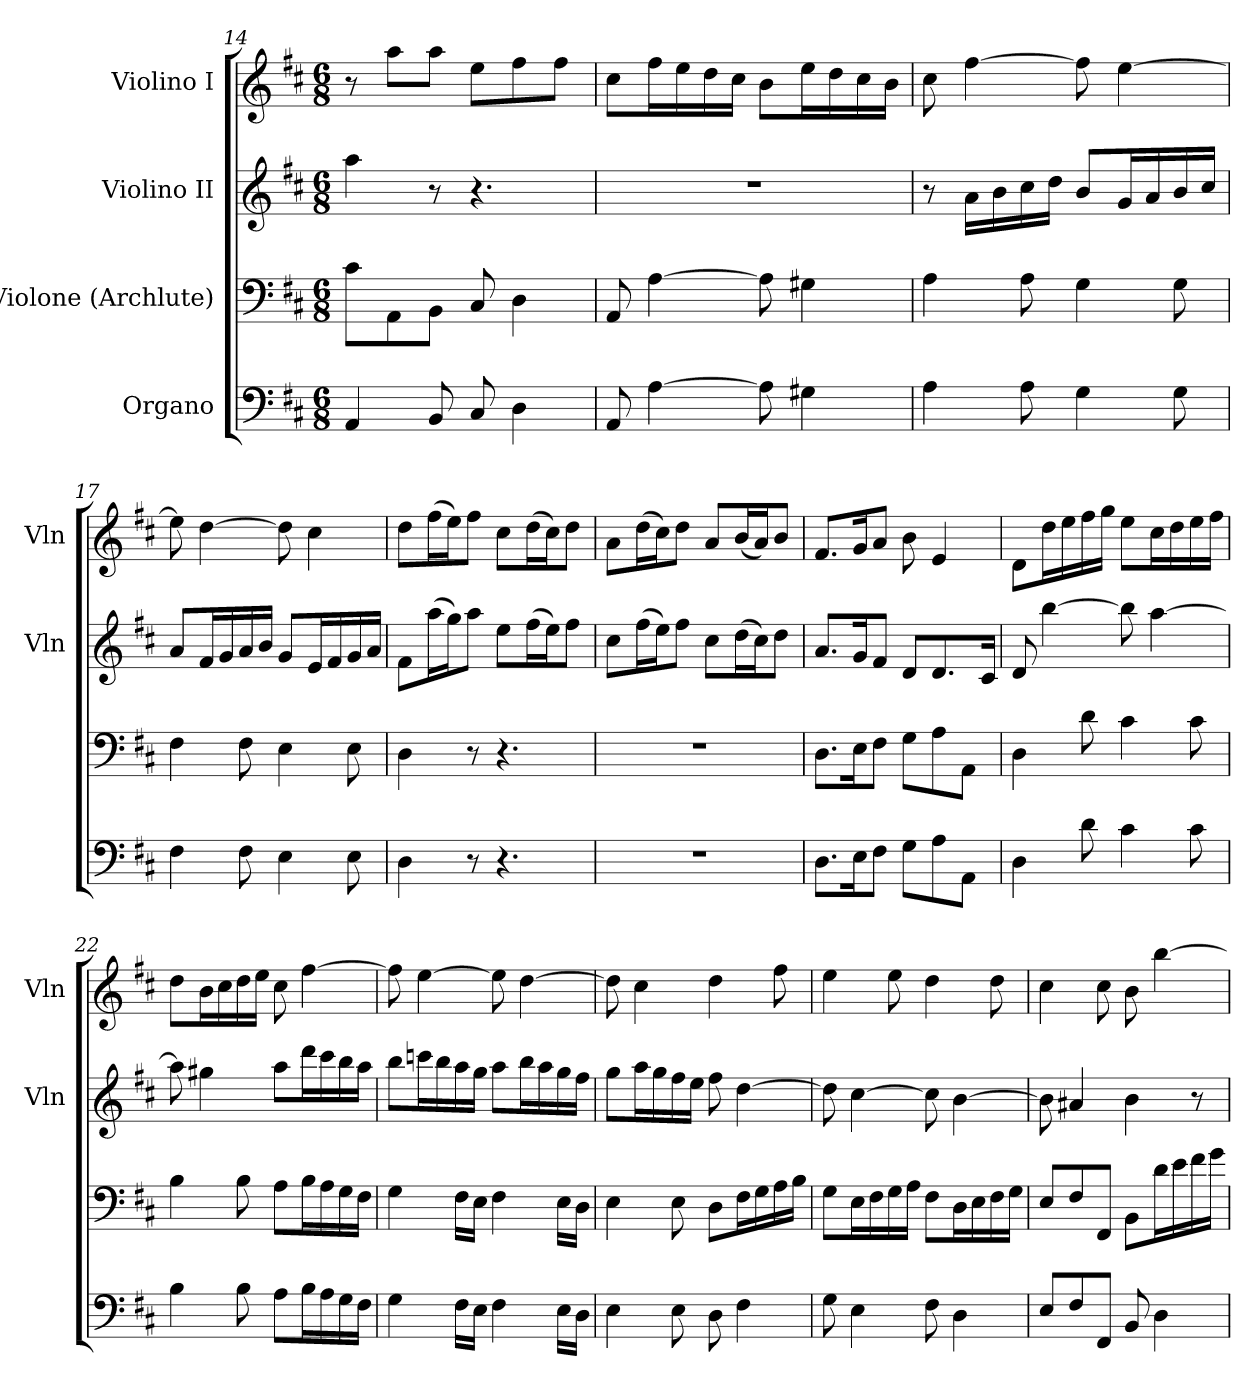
**kern	**kern	**kern	**kern
*part4	*part3	*part2	*part1
*staff4	*staff3	*staff2	*staff1
*I"Organo	*I"Violone (Archlute)	*I"Violino II	*I"Violino I
*	*	*I'Vln	*I'Vln
*clefF4	*clefF4	*clefG2	*clefG2
*k[f#c#]	*k[f#c#]	*k[f#c#]	*k[f#c#]
*D:	*D:	*D:	*D:
*M6/8	*M6/8	*M6/8	*M6/8
=14	=14	=14	=14
4AA/	8c#\L	4aa\	8r
.	8AA\	.	8aa\L
8BB/	8BB\J	8r	8aa\J
8C#/	8C#/	4.r	8ee\L
4D\	4D\	.	8ff#\
.	.	.	8ff#\J
=15	=15	=15	=15
8AA/	8AA/	2.r	8cc#\L
[4A\	[4A\	.	16ff#\L
.	.	.	16ee\
.	.	.	16dd\
.	.	.	16cc#\JJ
8A\]	8A\]	.	8b\L
4G#X\	4G#X\	.	16ee\L
.	.	.	16dd\
.	.	.	16cc#\
.	.	.	16b\JJ
=16	=16	=16	=16
4A\	4A\	8r	8cc#\
.	.	16a\LL	[4ff#\
.	.	16b\	.
8A\	8A\	16cc#\	.
.	.	16dd\JJ	.
4G\	4G\	8b/L	8ff#\]
.	.	16g/L	[4ee\
.	.	16a/	.
8G\	8G\	16b/	.
.	.	16cc#/JJ	.
=17	=17	=17	=17
4F#\	4F#\	8a/L	8ee\]
.	.	16f#/L	[4dd\
.	.	16g/	.
8F#\	8F#\	16a/	.
.	.	16b/JJ	.
4E\	4E\	8g/L	8dd\]
.	.	16e/L	4cc#\
.	.	16f#/	.
8E\	8E\	16g/	.
.	.	16a/JJ	.
=18	=18	=18	=18
4D\	4D\	8f#\L	8dd\L
.	.	(16aa\L	(16ff#\L
.	.	16gg\J)	16ee\J)
8r	8r	8aa\J	8ff#\J
4.r	4.r	8ee\L	8cc#\L
.	.	(16ff#\L	(16dd\L
.	.	16ee\J)	16cc#\J)
.	.	8ff#\J	8dd\J
=19	=19	=19	=19
2.r	2.r	8cc#\L	8a\L
.	.	(16ff#\L	(16dd\L
.	.	16ee\J)	16cc#\J)
.	.	8ff#\J	8dd\J
.	.	8cc#\L	8a/L
.	.	(16dd\L	(16b/L
.	.	16cc#\J)	16a/J)
.	.	8dd\J	8b/J
=20	=20	=20	=20
8.D\L	8.D\L	8.a/L	8.f#/L
16E\K	16E\K	16g/K	16g/K
8F#\J	8F#\J	8f#/J	8a/J
8G\L	8G\L	8d/L	8b\
8A\	8A\	8.d/	4e/
8AA\J	8AA\J	.	.
.	.	16c#/Jk	.
=21	=21	=21	=21
4D\	4D\	8d/	8d\L
.	.	[4bb\	16dd\L
.	.	.	16ee\
8d\	8d\	.	16ff#\
.	.	.	16gg\JJ
4c#\	4c#\	8bb\]	8ee\L
.	.	[4aa\	16cc#\L
.	.	.	16dd\
8c#\	8c#\	.	16ee\
.	.	.	16ff#\JJ
=22	=22	=22	=22
4B\	4B\	8aa\]	8dd\L
.	.	4gg#X\	16b\L
.	.	.	16cc#\
8B\	8B\	.	16dd\
.	.	.	16ee\JJ
8A\L	8A\L	8aa\L	8cc#\
16B\L	16B\L	16ddd\L	[4ff#\
16A\	16A\	16ccc#\	.
16G\	16G\	16bb\	.
16F#\JJ	16F#\JJ	16aa\JJ	.
=23	=23	=23	=23
4G\	4G\	8bb\L	8ff#\]
.	.	16cccn\L	[4ee\
.	.	16bb\	.
16F#\LL	16F#\LL	16aa\	.
16E\JJ	16E\JJ	16gg\JJ	.
4F#\	4F#\	8aa\L	8ee\]
.	.	16bb\L	[4dd\
.	.	16aa\	.
16E\LL	16E\LL	16gg\	.
16D\JJ	16D\JJ	16ff#\JJ	.
=24	=24	=24	=24
4E\	4E\	8gg\L	8dd\]
.	.	16aa\L	4cc#\
.	.	16gg\	.
8E\	8E\	16ff#\	.
.	.	16ee\JJ	.
8D\	8D\L	8ff#\	4dd\
4F#\	16F#\L	[4dd\	.
.	16G\	.	.
.	16A\	.	8ff#\
.	16B\JJ	.	.
=25	=25	=25	=25
8G\	8G\L	8dd\]	4ee\
4E\	16E\L	[4cc#\	.
.	16F#\	.	.
.	16G\	.	8ee\
.	16A\JJ	.	.
8F#\	8F#\L	8cc#\]	4dd\
4D\	16D\L	[4b\	.
.	16E\	.	.
.	16F#\	.	8dd\
.	16G\JJ	.	.
=26	=26	=26	=26
8E/L	8E/L	8b\]	4cc#\
8F#/	8F#/	4a#X/	.
8FF#/J	8FF#/J	.	8cc#\
8BB/	8BB\L	4b\	8b\
4D\	16d\L	.	[4bb\
.	16e\	.	.
.	16f#\	8r	.
.	16g\JJ	.	.
=	=	=	=
*-	*-	*-	*-
